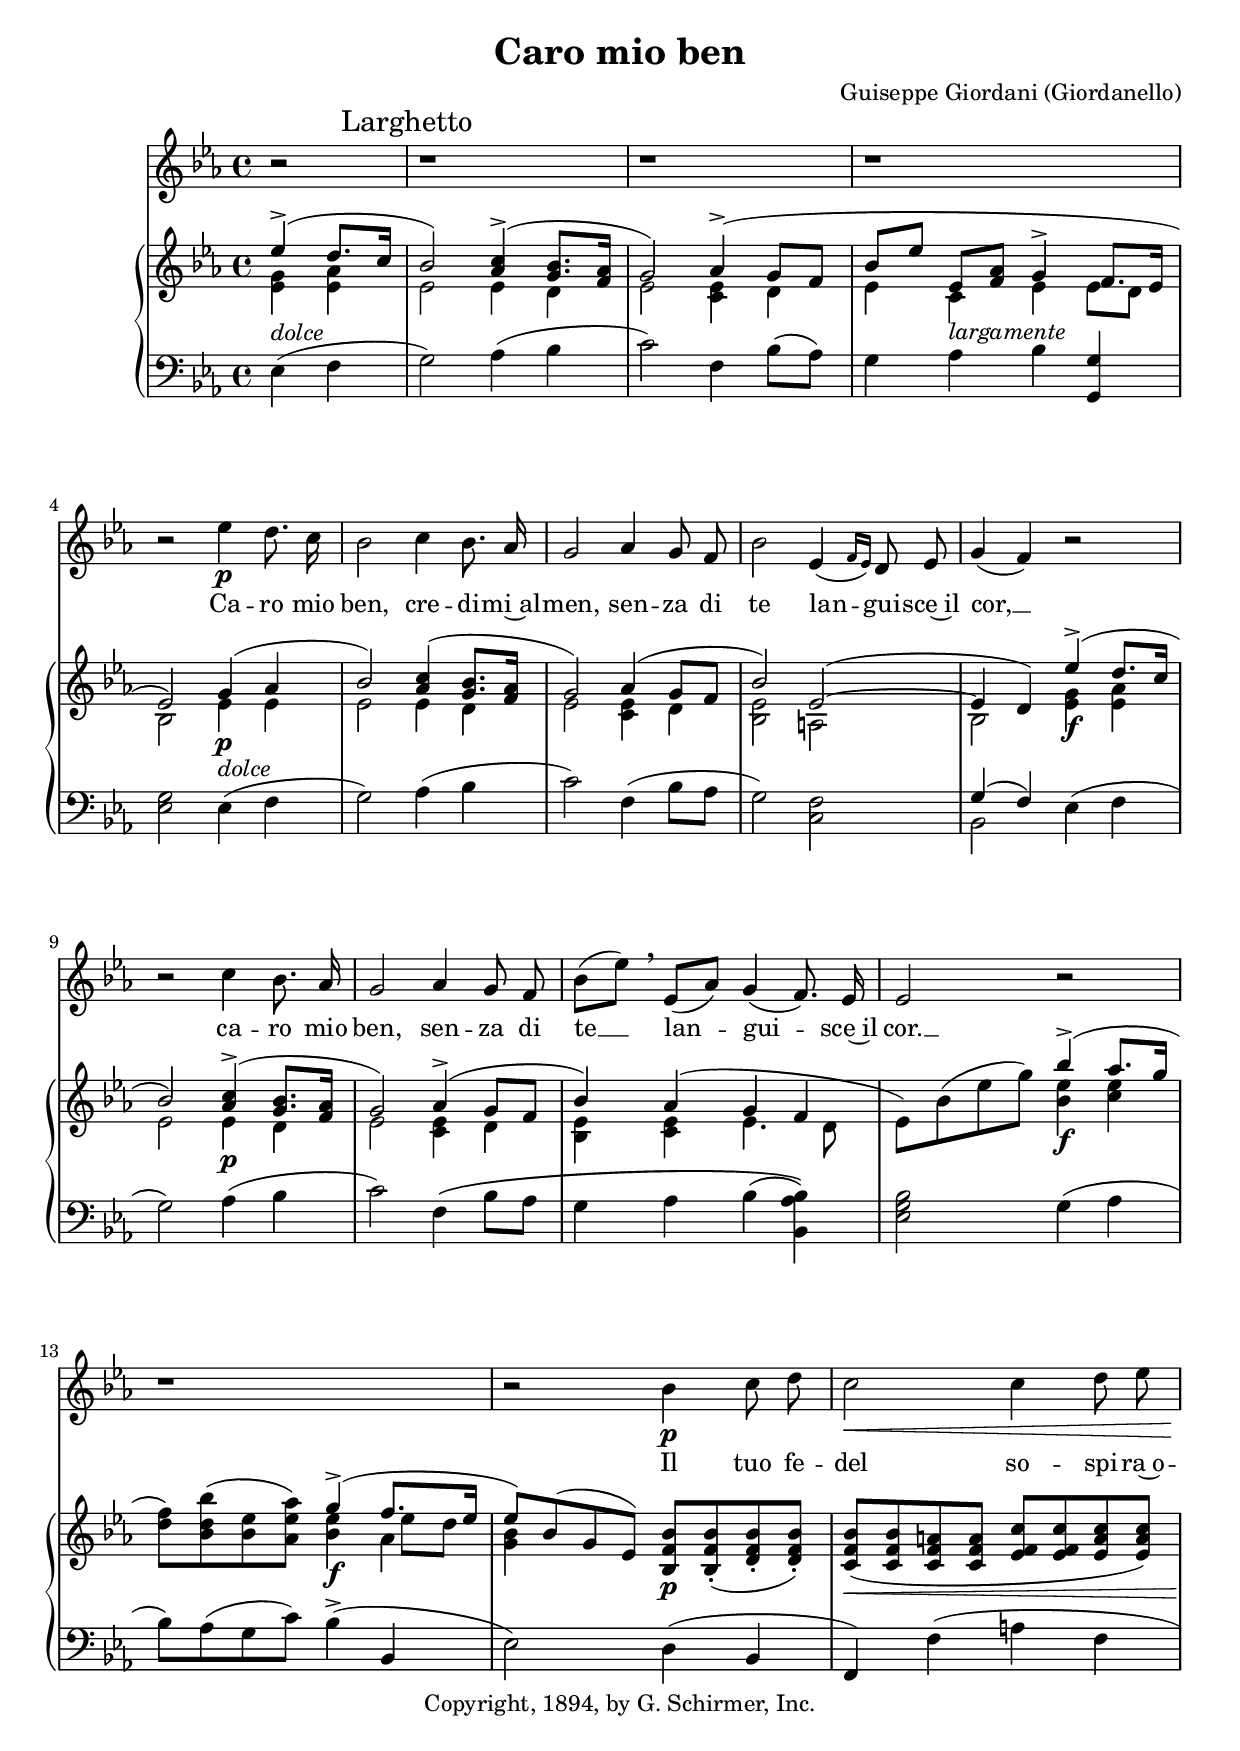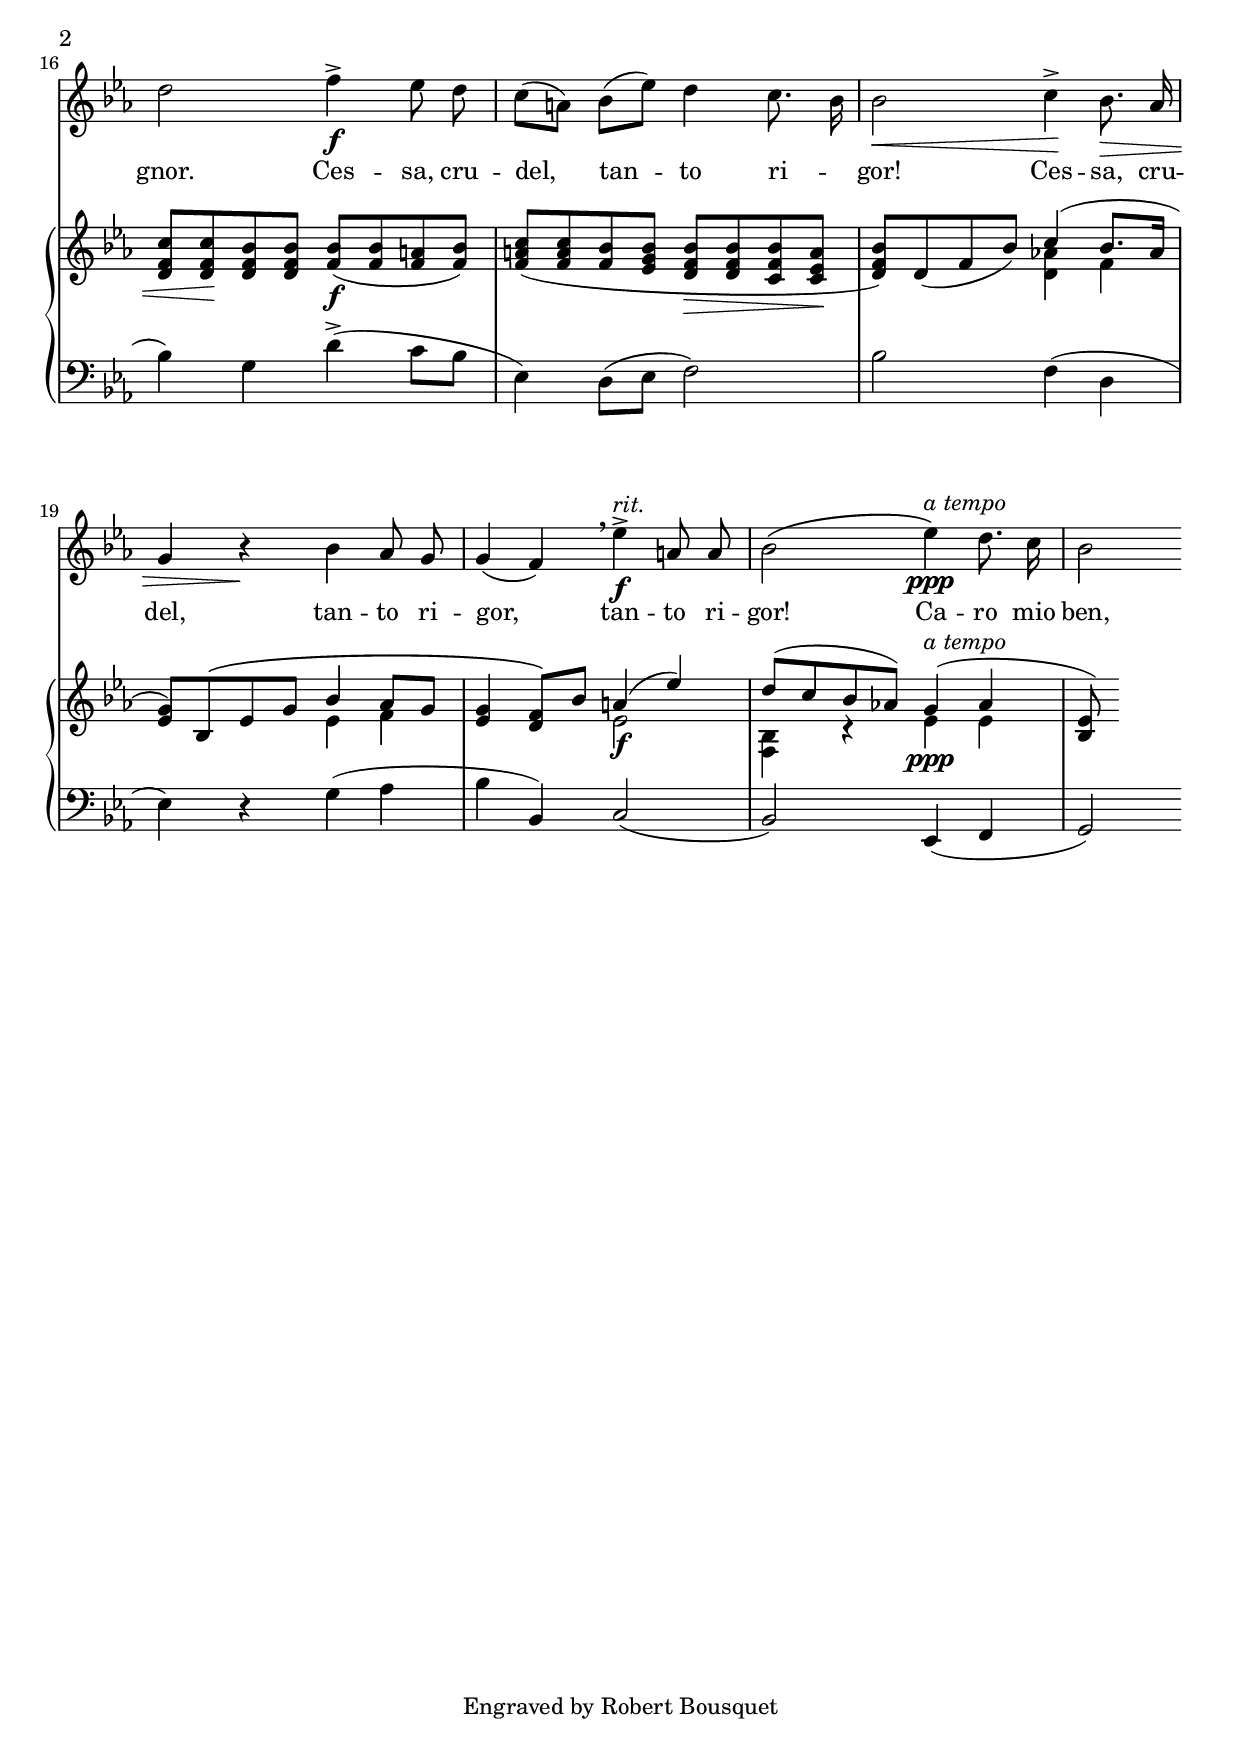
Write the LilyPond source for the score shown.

\version "2.16.1"
\header {
  title     = "Caro mio ben"
  composer  = "Guiseppe Giordani (Giordanello)"
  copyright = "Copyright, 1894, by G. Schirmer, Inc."
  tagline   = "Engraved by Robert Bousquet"
}

melody = \relative c'' {
  \clef treble
  \key ees \major

  \partial 4*2 r2 \mark "Larghetto" |
  r1
  r
  r
  r2 ees4\p d8. c16
  bes2 c4 bes8. aes16
  g2 aes4 g8 f
  bes2 ees,4( \grace { f16[ ees]) } d8 ees
  g4( f) r2
  r2 c'4 bes8. aes16
  g2 aes4 g8 f
  bes8[( ees)] \breathe ees,[( aes)] g4( f8.) ees16
  ees2 r
  r1
  r2 bes'4\p c8 d
  c2\< c4 d8 ees
  d2 \!f4->\f ees8 d
  c8[( a)] bes[( ees)] d4 c8. bes16
  bes2\< c4->\! bes8.\> aes16
  g4 r\! bes aes8 g
  g4( f) \breathe ees'->\f ^ \markup \italic { rit. } a,8 a
  bes2\( ees4\ppp\) ^ \markup \italic { a tempo } d8. c16
  bes2
}

text = \lyricmode {
  Ca -- ro mio
  ben, cre -- di -- mi~al --
  men, sen -- za di
  te lan -- gui -- sce~il
  cor, __
  ca -- ro mio
  ben, sen -- za di
  te __ lan -- gui -- sce~il
  cor. __
  Il tuo fe --
  del so -- spi -- ra~o --
  gnor. Ces -- sa, cru --
  del,__ tan -- to ri -- _
  gor! Ces -- sa, cru --
  del, tan -- to ri --
  gor,__ tan -- to ri --
  gor! Ca -- ro mio
  ben,
}

upper = \relative c'' {
  \clef treble
  \key ees \major

  \partial 4*2 << {ees4->( d8. c16} \\ {<g ees>4 <aes ees>} >> |
  << {bes2) <c aes>4->( <bes g>8. <aes f>16} \\ {ees2 ees4 d} >>
  << {g2) aes4->( g8 f} \\ {ees2 <ees c>4 d}>>
  << {bes'8[ ees] ees,[ <aes f>] g4-> f8. ees16} \\ {ees4 c ees ees8 d} >>
  << {ees2) g4( aes} \\ {bes,2 ees4\p ees} >> % TODO: slur missing
  << {bes'2) <c aes>4( <bes g>8. <aes f>16} \\ {ees2 ees4 d} >>
  << {g2) aes4( g8 f} \\ {ees2 <ees c>4 d} >>
  << {bes'2) ees,~(} \\ {<ees bes> a,} >>
  << {ees'4 d) ees'->( d8. c16} \\ {bes,2 <g' ees>4\f <aes ees>}>>
  << {bes2) <c aes>4->( <bes g>8. <aes f>16} \\ {ees2 ees4\p d} >>
  << {g2) aes4->( g8 f} \\ {ees2 <ees c>4 d} >>
  << {bes') aes( g f} \\ {<ees bes>4 <ees c> ees4. d8} >>
  << {\stemDown ees) bes'( ees g)} \\ {} >> << {bes4->( aes8. g16} \\ {<ees bes>4\f <ees c>} >>
  << {\stemDown <f d>8) <bes d, bes>( <ees, bes> <aes ees aes,>)} \\ {} >>
    << {g4->( } \\ {<ees bes>4\f} >>
    << {f8. ees16} \\ {aes,4} \\ {\stemDown \once \override NoteColumn #'force-hshift = #1.5 ees'8 d}  >>
  << {ees8) bes( g ees)} \\ {<bes' g>4} >> <bes f bes,>8\p <bes f bes,>-.( <bes f d>-. <bes f d>-.)
  <bes f c>8(\< <bes f c> <a f c> <a f c> <c f, ees> <c f, ees> <c a ees> <c a ees>)
  <c f, d>) <c f, d>\! <bes f d> <bes f d>) <bes f>\f( <bes f> <a f> <bes f>)
  <c a f>( <c a f> <bes f> <bes g ees> <bes f d>\> <bes f d> <bes f c> <a ees c>\!
  <bes f d>) d,( f bes) << {c4( bes8. aes16} \\ {<aes! d,>4 <f>}>>
  << {<g ees>8) bes,\( ees g} \\ {} >> << {bes4 aes8 g} \\ {ees4 f} >>
  << {<g ees>4 <f d>8\) bes} \\ {} >> << {a4( ees')} \\ {ees,2\f } >>
  << {d'8( c bes aes!) g4( aes} \\ {<bes, f>4 r ees\ppp  ^ \markup \italic { a tempo } ees} >>
  << {<bes ees>8)} \\ {} >>
}

lower = \relative c {
  \clef bass
  \key ees \major

  \partial 4*2 ees4( ^ \markup \italic { dolce } f |
  g2) aes4( bes
  c2) f,4 bes8( aes)
  g4 aes ^ \markup \italic { largamente } bes <g g,>
  <g ees>2 ees4( ^ \markup \italic { dolce } f
  g2) aes4( bes
  c2) f,4( bes8 aes
  g2) <f c>
  << {g4( f)} \\ {bes,2}>> ees4( f
  g2) aes4( bes
  c2) f,4\( bes8 aes
  g4 aes bes( <bes aes bes,>)\)
  <bes g ees>2 g4( aes
  bes8) aes( g c) bes4->( bes,
  ees2) d4( bes
  f) f'( a f
  bes) g d'->( c8 bes
  ees,4) d8( ees f2)
  bes f4( d
  ees) r g( aes
  bes bes,) c2(
  bes) ees,4( f
  g2)
}

\score {
  <<
    \new Voice = "mel" { \autoBeamOff \melody }
    \new Lyrics \lyricsto mel \text
    \new PianoStaff <<
      \new Staff = "upper" \upper
      \new Staff = "lower" \lower
    >>
  >>
  \layout {
    \context { \Staff \RemoveEmptyStaves }
  }
  \midi { }
}
